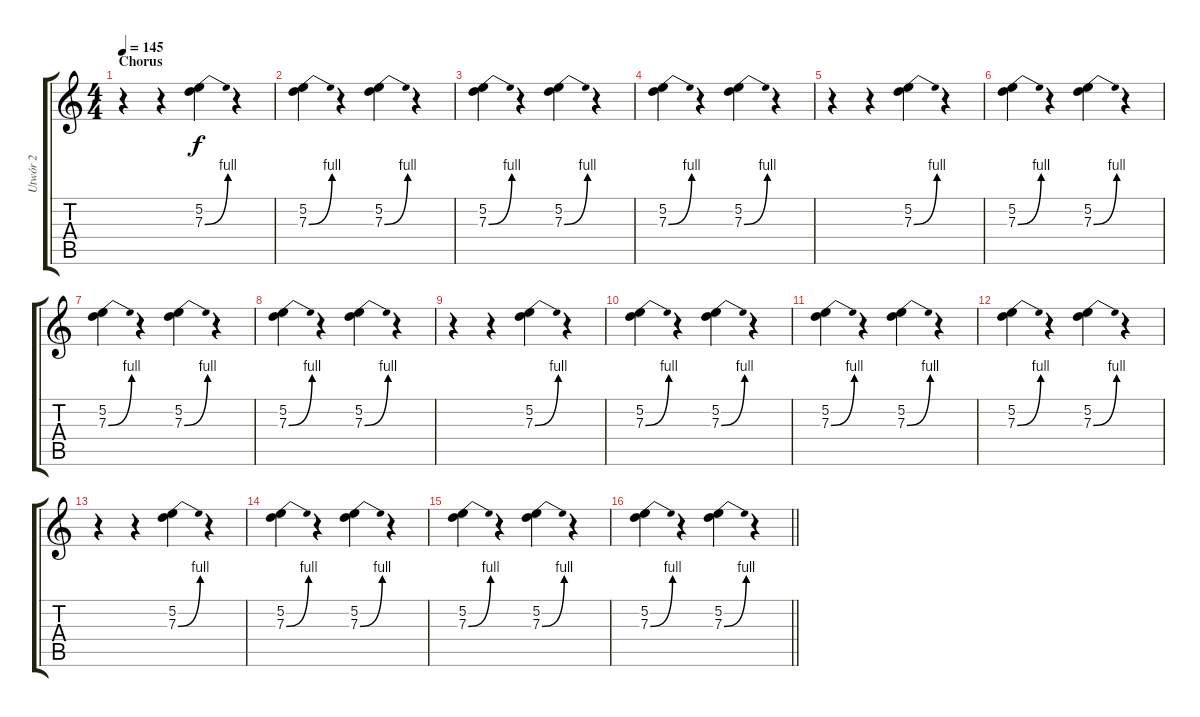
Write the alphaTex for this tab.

\track ("Utwór 2" "Utwór 2") {instrument distortionguitar}
\staff {score tabs}
\tuning (E4 B3 G3 D3 A2 E2) {hide}
\ts (4 4)
\section ("" "Chorus")
\tempo 145
\clef g2
\ks c
r.4{dy f} r.4 (5.2 7.3{be (bend 0 0 60 4)}).4 r.4 |
(5.2 7.3{be (bend 0 0 60 4)}).4 r.4 (5.2 7.3{be (bend 0 0 60 4)}).4 r.4 |
(5.2 7.3{be (bend 0 0 60 4)}).4 r.4 (5.2 7.3{be (bend 0 0 60 4)}).4 r.4 |
(5.2 7.3{be (bend 0 0 60 4)}).4 r.4 (5.2 7.3{be (bend 0 0 60 4)}).4 r.4 |
r.4 r.4 (5.2 7.3{be (bend 0 0 60 4)}).4 r.4 |
(5.2 7.3{be (bend 0 0 60 4)}).4 r.4 (5.2 7.3{be (bend 0 0 60 4)}).4 r.4 |
(5.2 7.3{be (bend 0 0 60 4)}).4 r.4 (5.2 7.3{be (bend 0 0 60 4)}).4 r.4 |
(5.2 7.3{be (bend 0 0 60 4)}).4 r.4 (5.2 7.3{be (bend 0 0 60 4)}).4 r.4 |
r.4 r.4 (5.2 7.3{be (bend 0 0 60 4)}).4 r.4 |
(5.2 7.3{be (bend 0 0 60 4)}).4 r.4 (5.2 7.3{be (bend 0 0 60 4)}).4 r.4 |
(5.2 7.3{be (bend 0 0 60 4)}).4 r.4 (5.2 7.3{be (bend 0 0 60 4)}).4 r.4 |
(5.2 7.3{be (bend 0 0 60 4)}).4 r.4 (5.2 7.3{be (bend 0 0 60 4)}).4 r.4 |
r.4 r.4 (5.2 7.3{be (bend 0 0 60 4)}).4 r.4 |
(5.2 7.3{be (bend 0 0 60 4)}).4 r.4 (5.2 7.3{be (bend 0 0 60 4)}).4 r.4 |
(5.2 7.3{be (bend 0 0 60 4)}).4 r.4 (5.2 7.3{be (bend 0 0 60 4)}).4 r.4 |
\barLineRight lightlight
(5.2 7.3{be (bend 0 0 60 4)}).4 r.4 (5.2 7.3{be (bend 0 0 60 4)}).4 r.4
